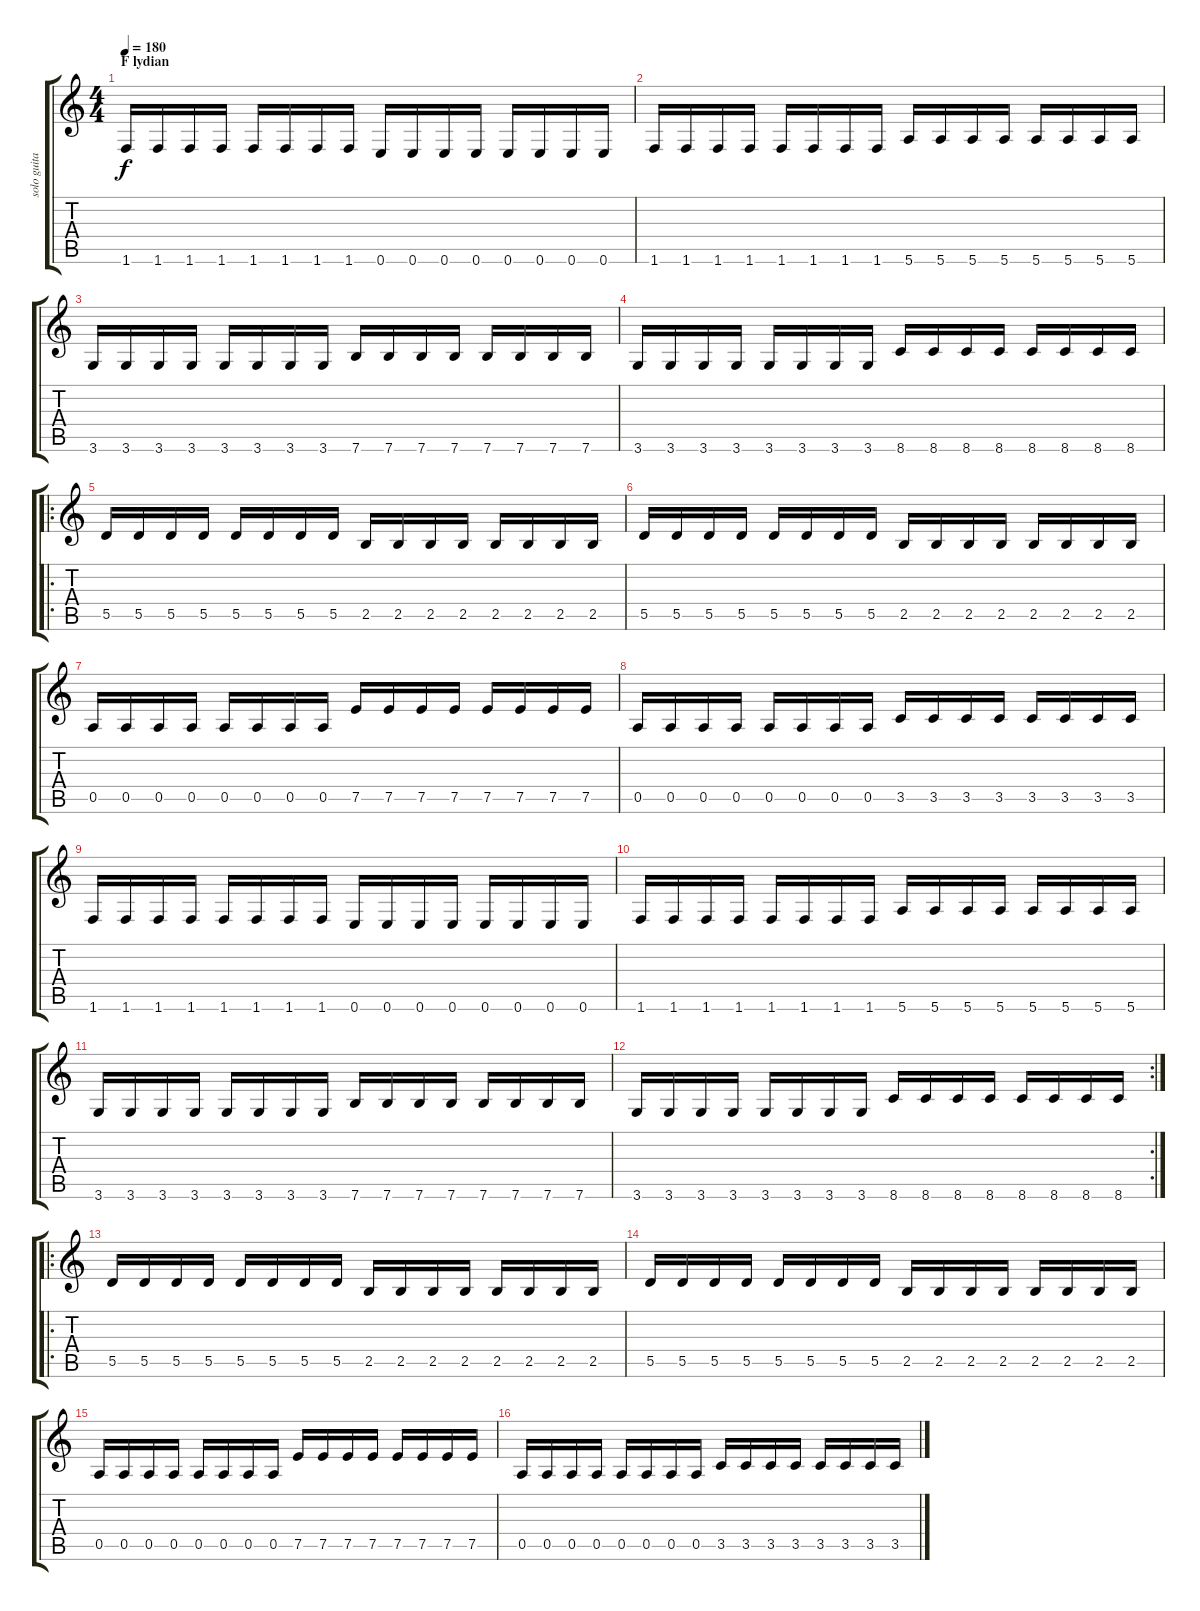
\track ("solo guitar" "solo guita") {instrument distortionguitar}
\staff {score tabs}
\tuning (E4 B3 G3 D3 A2 E2) {hide}
\ts (4 4)
\section ("" "F lydian")
\tempo 180
\clef g2
\ks c
1.6.16{dy f} 1.6.16 1.6.16 1.6.16 1.6.16 1.6.16 1.6.16 1.6.16 0.6.16 0.6.16 0.6.16 0.6.16 0.6.16 0.6.16 0.6.16 0.6.16 |
1.6.16 1.6.16 1.6.16 1.6.16 1.6.16 1.6.16 1.6.16 1.6.16 5.6.16 5.6.16 5.6.16 5.6.16 5.6.16 5.6.16 5.6.16 5.6.16 |
3.6.16 3.6.16 3.6.16 3.6.16 3.6.16 3.6.16 3.6.16 3.6.16 7.6.16 7.6.16 7.6.16 7.6.16 7.6.16 7.6.16 7.6.16 7.6.16 |
3.6.16 3.6.16 3.6.16 3.6.16 3.6.16 3.6.16 3.6.16 3.6.16 8.6.16 8.6.16 8.6.16 8.6.16 8.6.16 8.6.16 8.6.16 8.6.16 |
\ro
5.5.16 5.5.16 5.5.16 5.5.16 5.5.16 5.5.16 5.5.16 5.5.16 2.5.16 2.5.16 2.5.16 2.5.16 2.5.16 2.5.16 2.5.16 2.5.16 |
5.5.16 5.5.16 5.5.16 5.5.16 5.5.16 5.5.16 5.5.16 5.5.16 2.5.16 2.5.16 2.5.16 2.5.16 2.5.16 2.5.16 2.5.16 2.5.16 |
0.5.16 0.5.16 0.5.16 0.5.16 0.5.16 0.5.16 0.5.16 0.5.16 7.5.16 7.5.16 7.5.16 7.5.16 7.5.16 7.5.16 7.5.16 7.5.16 |
0.5.16 0.5.16 0.5.16 0.5.16 0.5.16 0.5.16 0.5.16 0.5.16 3.5.16 3.5.16 3.5.16 3.5.16 3.5.16 3.5.16 3.5.16 3.5.16 |
1.6.16 1.6.16 1.6.16 1.6.16 1.6.16 1.6.16 1.6.16 1.6.16 0.6.16 0.6.16 0.6.16 0.6.16 0.6.16 0.6.16 0.6.16 0.6.16 |
1.6.16 1.6.16 1.6.16 1.6.16 1.6.16 1.6.16 1.6.16 1.6.16 5.6.16 5.6.16 5.6.16 5.6.16 5.6.16 5.6.16 5.6.16 5.6.16 |
3.6.16 3.6.16 3.6.16 3.6.16 3.6.16 3.6.16 3.6.16 3.6.16 7.6.16 7.6.16 7.6.16 7.6.16 7.6.16 7.6.16 7.6.16 7.6.16 |
\rc 2
3.6.16 3.6.16 3.6.16 3.6.16 3.6.16 3.6.16 3.6.16 3.6.16 8.6.16 8.6.16 8.6.16 8.6.16 8.6.16 8.6.16 8.6.16 8.6.16 |
\ro
5.5.16 5.5.16 5.5.16 5.5.16 5.5.16 5.5.16 5.5.16 5.5.16 2.5.16 2.5.16 2.5.16 2.5.16 2.5.16 2.5.16 2.5.16 2.5.16 |
5.5.16 5.5.16 5.5.16 5.5.16 5.5.16 5.5.16 5.5.16 5.5.16 2.5.16 2.5.16 2.5.16 2.5.16 2.5.16 2.5.16 2.5.16 2.5.16 |
0.5.16 0.5.16 0.5.16 0.5.16 0.5.16 0.5.16 0.5.16 0.5.16 7.5.16 7.5.16 7.5.16 7.5.16 7.5.16 7.5.16 7.5.16 7.5.16 |
0.5.16 0.5.16 0.5.16 0.5.16 0.5.16 0.5.16 0.5.16 0.5.16 3.5.16 3.5.16 3.5.16 3.5.16 3.5.16 3.5.16 3.5.16 3.5.16
